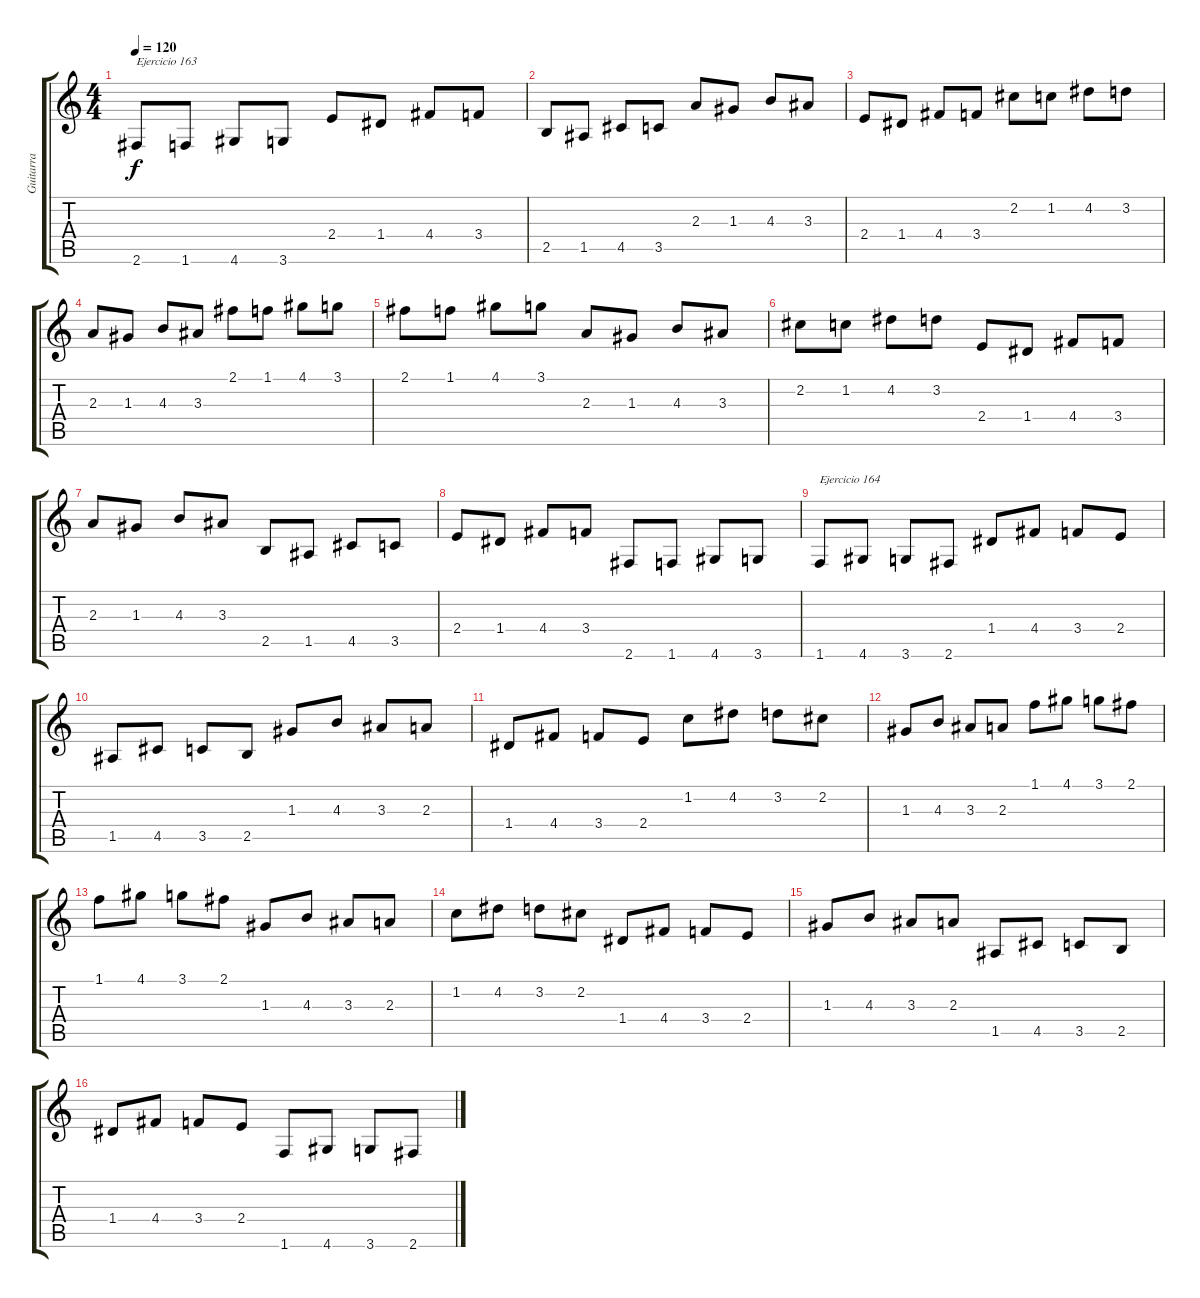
\track ("Guitarra" "Guitarra") {instrument acousticguitarnylon}
\staff {score tabs}
\tuning (E4 B3 G3 D3 A2 E2) {hide}
\ts (4 4)
\tempo 120
\clef g2
\ks c
2.6.8{txt "Ejercicio 163" dy f} 1.6.8 4.6.8 3.6.8 2.4.8 1.4.8 4.4.8 3.4.8 |
2.5.8 1.5.8 4.5.8 3.5.8 2.3.8 1.3.8 4.3.8 3.3.8 |
2.4.8 1.4.8 4.4.8 3.4.8 2.2.8 1.2.8 4.2.8 3.2.8 |
2.3.8 1.3.8 4.3.8 3.3.8 2.1.8 1.1.8 4.1.8 3.1.8 |
2.1.8 1.1.8 4.1.8 3.1.8 2.3.8 1.3.8 4.3.8 3.3.8 |
2.2.8 1.2.8 4.2.8 3.2.8 2.4.8 1.4.8 4.4.8 3.4.8 |
2.3.8 1.3.8 4.3.8 3.3.8 2.5.8 1.5.8 4.5.8 3.5.8 |
2.4.8 1.4.8 4.4.8 3.4.8 2.6.8 1.6.8 4.6.8 3.6.8 |
1.6.8{txt "Ejercicio 164"} 4.6.8 3.6.8 2.6.8 1.4.8 4.4.8 3.4.8 2.4.8 |
1.5.8 4.5.8 3.5.8 2.5.8 1.3.8 4.3.8 3.3.8 2.3.8 |
1.4.8 4.4.8 3.4.8 2.4.8 1.2.8 4.2.8 3.2.8 2.2.8 |
1.3.8 4.3.8 3.3.8 2.3.8 1.1.8 4.1.8 3.1.8 2.1.8 |
1.1.8 4.1.8 3.1.8 2.1.8 1.3.8 4.3.8 3.3.8 2.3.8 |
1.2.8 4.2.8 3.2.8 2.2.8 1.4.8 4.4.8 3.4.8 2.4.8 |
1.3.8 4.3.8 3.3.8 2.3.8 1.5.8 4.5.8 3.5.8 2.5.8 |
1.4.8 4.4.8 3.4.8 2.4.8 1.6.8 4.6.8 3.6.8 2.6.8
